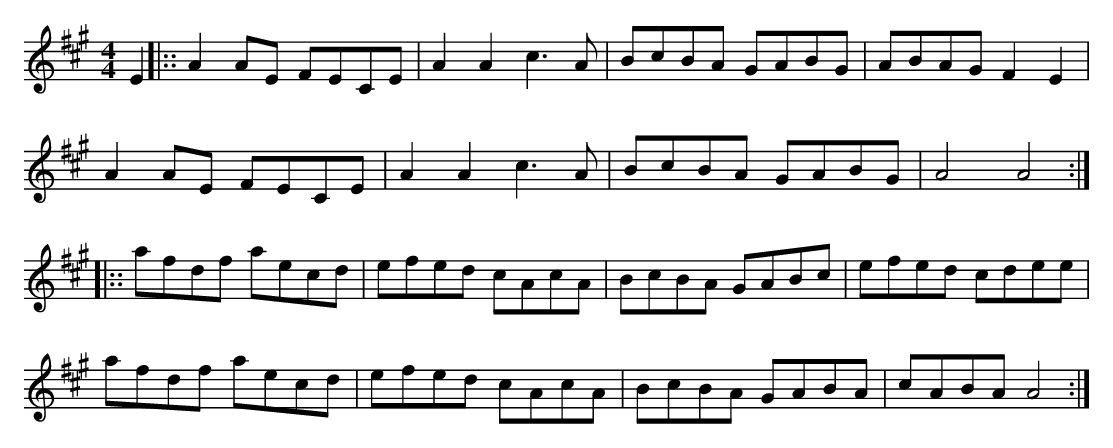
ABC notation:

X:1
M:4/4
K:A
E2|::A2 AE FECE|A2 A2 c3A|BcBA GABG|ABAG F2 E2|
A2 AE FECE|A2 A2 c3A|BcBA GABG|A4 A4:|
|::afdf aecd|efed cAcA|BcBA GABc|efed cdee|
afdf aecd|efed cAcA|BcBA GABA|cABA A4:|
